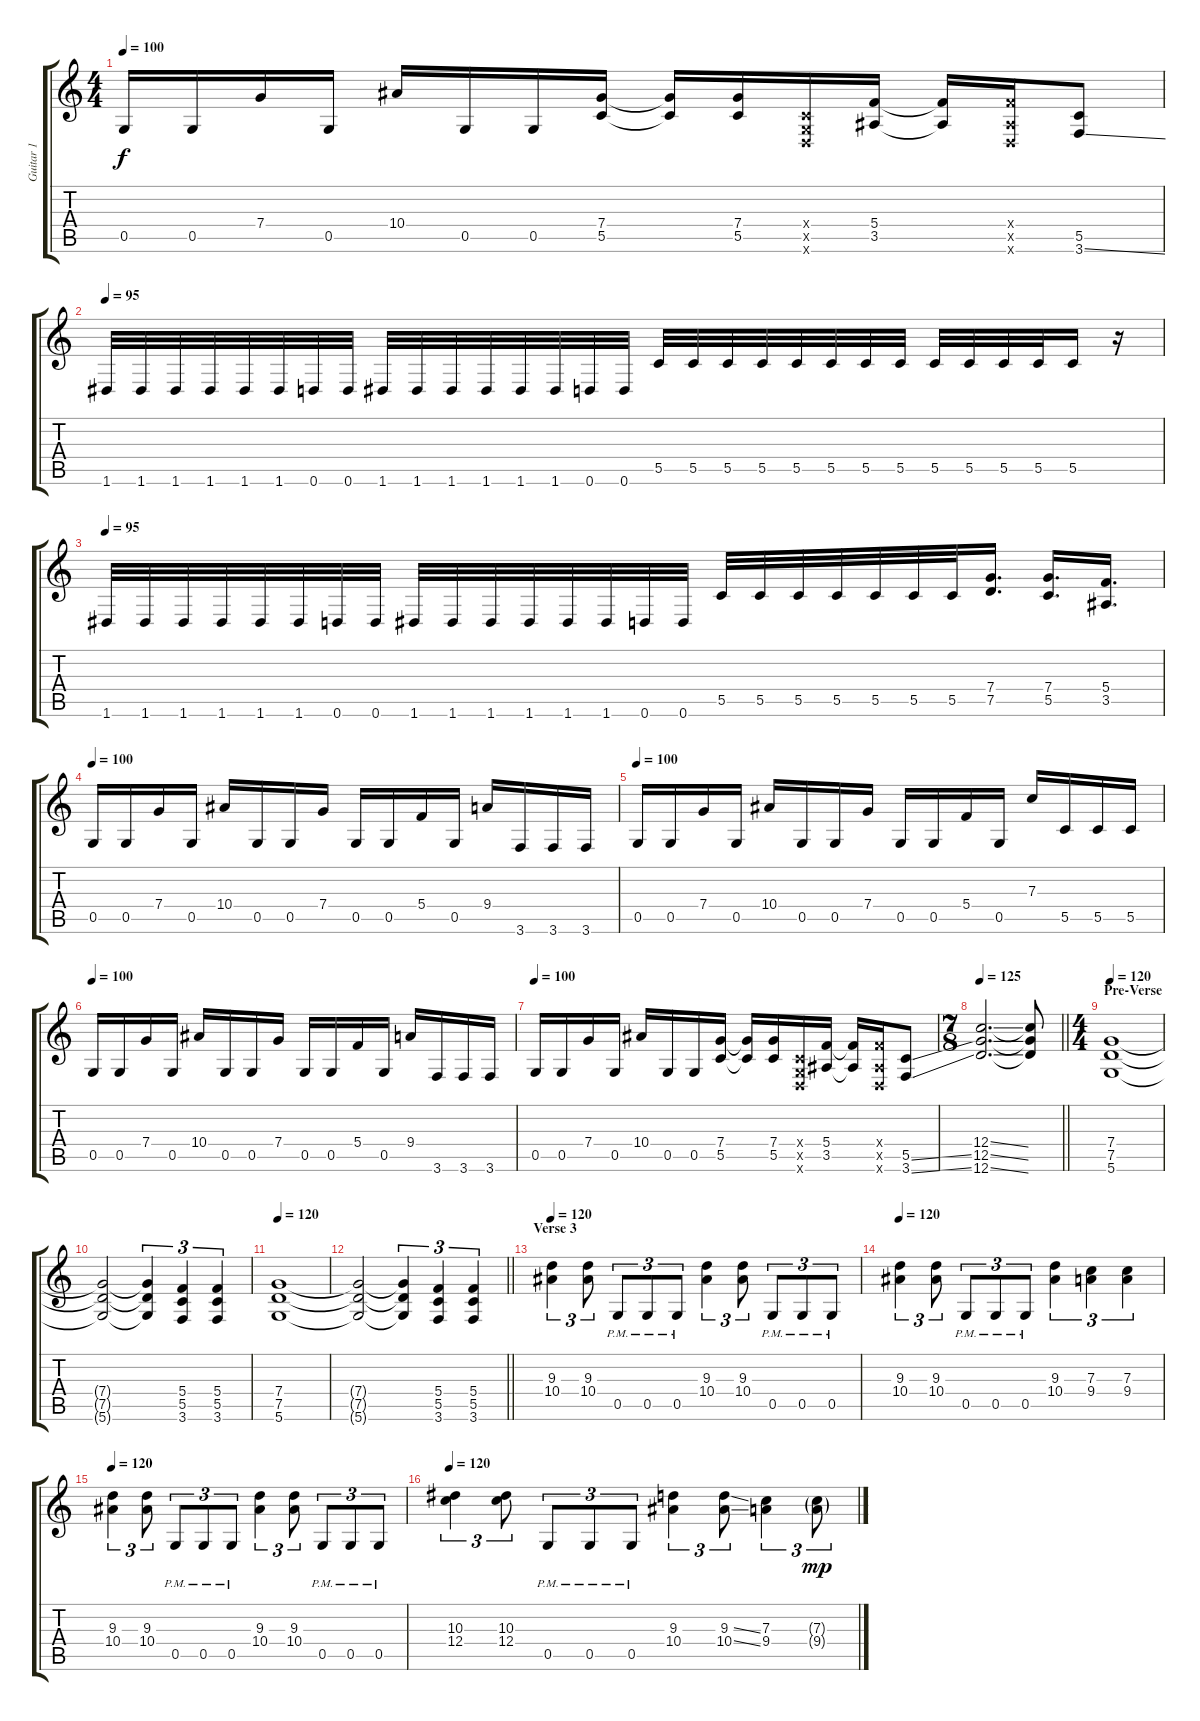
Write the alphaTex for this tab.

\track ("Guitar 1" "Guitar 1") {instrument distortionguitar}
\staff {score tabs}
\tuning (D4 A3 F3 C3 G2 D2) {hide}
\ts (4 4)
\tempo 100
\clef g2
\ks c
0.5.16{dy f} 0.5.16 7.4.16 0.5.16 10.4.16 0.5.16 0.5.16 (7.4 5.5).16 (7.4{t} 5.5{t}).16 (7.4 5.5).16 (0.4{x} 0.5{x} 0.6{x}).16 (5.4 3.5).16 (5.4{t} 3.5{t}).16 (5.4{x} 3.5{x} 0.6{x}).16 (5.5 3.6{ss}).8 |
\tempo 95
1.6.32 1.6.32 1.6.32 1.6.32 1.6.32 1.6.32 0.6.32 0.6.32 1.6.32 1.6.32 1.6.32 1.6.32 1.6.32 1.6.32 0.6.32 0.6.32 5.5.32 5.5.32 5.5.32 5.5.32 5.5.32 5.5.32 5.5.32 5.5.32 5.5.32 5.5.32 5.5.32 5.5.32 5.5.16 r.16 |
\tempo 95
1.6.32 1.6.32 1.6.32 1.6.32 1.6.32 1.6.32 0.6.32 0.6.32 1.6.32 1.6.32 1.6.32 1.6.32 1.6.32 1.6.32 0.6.32 0.6.32 5.5.32 5.5.32 5.5.32 5.5.32 5.5.32 5.5.32 5.5.32 (7.4 7.5).16{d} (7.4 5.5).16{d} (5.4 3.5).16{d} |
\tempo 100
0.5.16 0.5.16 7.4.16 0.5.16 10.4.16 0.5.16 0.5.16 7.4.16 0.5.16 0.5.16 5.4.16 0.5.16 9.4.16 3.6.16 3.6.16 3.6.16 |
\tempo 100
0.5.16 0.5.16 7.4.16 0.5.16 10.4.16 0.5.16 0.5.16 7.4.16 0.5.16 0.5.16 5.4.16 0.5.16 7.3.16 5.5.16 5.5.16 5.5.16 |
\tempo 100
0.5.16 0.5.16 7.4.16 0.5.16 10.4.16 0.5.16 0.5.16 7.4.16 0.5.16 0.5.16 5.4.16 0.5.16 9.4.16 3.6.16 3.6.16 3.6.16 |
\tempo 100
0.5.16 0.5.16 7.4.16 0.5.16 10.4.16 0.5.16 0.5.16 (7.4 5.5).16 (7.4{t} 5.5{t}).16 (7.4 5.5).16 (0.4{x} 0.5{x} 0.6{x}).16 (5.4 3.5).16 (5.4{t} 3.5{t}).16 (5.4{x} 3.5{x} 0.6{x}).16 (5.5{ss} 3.6{ss}).8 |
\ts (7 8)
\tempo 125
\barLineRight lightlight
(12.4{ss} 12.5{ss} 12.6{ss}).2{d} (12.4{t} 12.5{t} 12.6{t}).8 |
\ts (4 4)
\section ("" "Pre-Verse")
\tempo 120
(7.4 7.5 5.6).1 |
(7.4{t} 7.5{t} 5.6{t}).2 (7.4{t} 7.5{t} 5.6{t}).4{tu (3 2)} (5.4 5.5 3.6).4{tu (3 2)} (5.4 5.5 3.6).4{tu (3 2)} |
\tempo 120
(7.4 7.5 5.6).1 |
\barLineRight lightlight
(7.4{t} 7.5{t} 5.6{t}).2 (7.4{t} 7.5{t} 5.6{t}).4{tu (3 2)} (5.4 5.5 3.6).4{tu (3 2)} (5.4 5.5 3.6).4{tu (3 2)} |
\section ("" "Verse 3")
\tempo 120
(9.3 10.4).4{tu (3 2)} (9.3 10.4).8{tu (3 2)} 0.5{pm}.8{tu (3 2)} 0.5{pm}.8{tu (3 2)} 0.5{pm}.8{tu (3 2)} (9.3 10.4).4{tu (3 2)} (9.3 10.4).8{tu (3 2)} 0.5{pm}.8{tu (3 2)} 0.5{pm}.8{tu (3 2)} 0.5{pm}.8{tu (3 2)} |
\tempo 120
(9.3 10.4).4{tu (3 2)} (9.3 10.4).8{tu (3 2)} 0.5{pm}.8{tu (3 2)} 0.5{pm}.8{tu (3 2)} 0.5{pm}.8{tu (3 2)} (9.3 10.4).4{tu (3 2)} (7.3 9.4).4{tu (3 2)} (7.3 9.4).4{tu (3 2)} |
\tempo 120
(9.3 10.4).4{tu (3 2)} (9.3 10.4).8{tu (3 2)} 0.5{pm}.8{tu (3 2)} 0.5{pm}.8{tu (3 2)} 0.5{pm}.8{tu (3 2)} (9.3 10.4).4{tu (3 2)} (9.3 10.4).8{tu (3 2)} 0.5{pm}.8{tu (3 2)} 0.5{pm}.8{tu (3 2)} 0.5{pm}.8{tu (3 2)} |
\tempo 120
(10.3 12.4).4{tu (3 2)} (10.3 12.4).8{tu (3 2)} 0.5{pm}.8{tu (3 2)} 0.5{pm}.8{tu (3 2)} 0.5{pm}.8{tu (3 2)} (9.3 10.4).4{tu (3 2)} (9.3{ss} 10.4{ss}).8{tu (3 2)} (7.3 9.4).4{tu (3 2)} (7.3{ss g} 9.4{ss g}).8{tu (3 2) dy mp}
